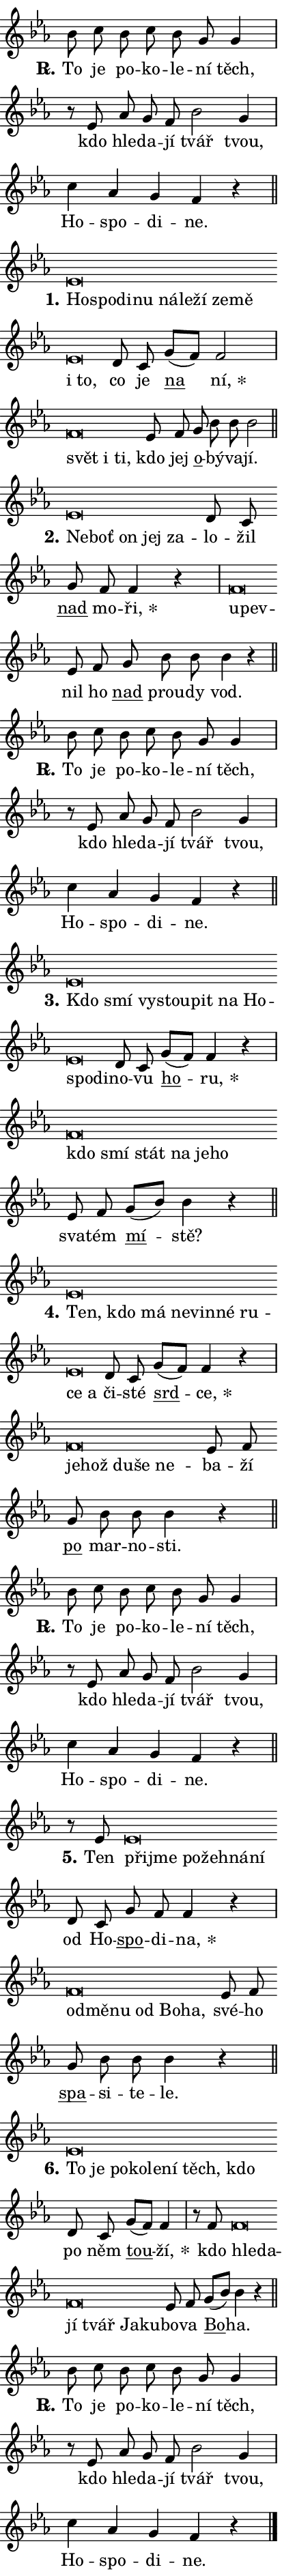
\version "2.24.0"
\header { tagline = "" }
\paper {
  indent = 0\cm
  top-margin = 0\cm
  right-margin = 0.13\cm % to fit lyric hyphens
  bottom-margin = 0\cm
  left-margin = 0\cm
  paper-width = 7\cm
  page-breaking = #ly:one-page-breaking
  system-system-spacing.basic-distance = #11
  score-system-spacing.basic-distance = #11
  ragged-last = ##f
}


%% Author: Thomas Morley
%% https://lists.gnu.org/archive/html/lilypond-user/2020-05/msg00002.html
#(define (line-position grob)
"Returns position of @var[grob} in current system:
   @code{'start}, if at first time-step
   @code{'end}, if at last time-step
   @code{'middle} otherwise
"
  (let* ((col (ly:item-get-column grob))
         (ln (ly:grob-object col 'left-neighbor))
         (rn (ly:grob-object col 'right-neighbor))
         (col-to-check-left (if (ly:grob? ln) ln col))
         (col-to-check-right (if (ly:grob? rn) rn col))
         (break-dir-left
           (and
             (ly:grob-property col-to-check-left 'non-musical #f)
             (ly:item-break-dir col-to-check-left)))
         (break-dir-right
           (and
             (ly:grob-property col-to-check-right 'non-musical #f)
             (ly:item-break-dir col-to-check-right))))
        (cond ((eqv? 1 break-dir-left) 'start)
              ((eqv? -1 break-dir-right) 'end)
              (else 'middle))))

#(define (tranparent-at-line-position vctor)
  (lambda (grob)
  "Relying on @code{line-position} select the relevant enry from @var{vctor}.
Used to determine transparency,"
    (case (line-position grob)
      ((end) (not (vector-ref vctor 0)))
      ((middle) (not (vector-ref vctor 1)))
      ((start) (not (vector-ref vctor 2))))))

noteHeadBreakVisibility =
#(define-music-function (break-visibility)(vector?)
"Makes @code{NoteHead}s transparent relying on @var{break-visibility}"
#{
  \override NoteHead.transparent =
    #(tranparent-at-line-position break-visibility)
#})

#(define delete-ledgers-for-transparent-note-heads
  (lambda (grob)
    "Reads whether a @code{NoteHead} is transparent.
If so this @code{NoteHead} is removed from @code{'note-heads} from
@var{grob}, which is supposed to be @code{LedgerLineSpanner}.
As a result ledgers are not printed for this @code{NoteHead}"
    (let* ((nhds-array (ly:grob-object grob 'note-heads))
           (nhds-list
             (if (ly:grob-array? nhds-array)
                 (ly:grob-array->list nhds-array)
                 '()))
           ;; Relies on the transparent-property being done before
           ;; Staff.LedgerLineSpanner.after-line-breaking is executed.
           ;; This is fragile ...
           (to-keep
             (remove
               (lambda (nhd)
                 (ly:grob-property nhd 'transparent #f))
               nhds-list)))
      ;; TODO find a better method to iterate over grob-arrays, similiar
      ;; to filter/remove etc for lists
      ;; For now rebuilt from scratch
      (set! (ly:grob-object grob 'note-heads)  '())
      (for-each
        (lambda (nhd)
          (ly:pointer-group-interface::add-grob grob 'note-heads nhd))
        to-keep))))

squashNotes = {
  \override NoteHead.X-extent = #'(-0.2 . 0.2)
  \override NoteHead.Y-extent = #'(-0.75 . 0)
  \override NoteHead.stencil =
    #(lambda (grob)
       (let ((pos (ly:grob-property grob 'staff-position)))
         (begin
           (if (< pos -7) (display "ERROR: Lower brevis then expected\n") (display ""))
           (if (<= pos -6) ly:text-interface::print ly:note-head::print))))
}
unSquashNotes = {
  \revert NoteHead.X-extent
  \revert NoteHead.Y-extent
  \revert NoteHead.stencil
}

hideNotes = \noteHeadBreakVisibility #begin-of-line-visible
unHideNotes = \noteHeadBreakVisibility #all-visible

% work-around for resetting accidentals
% https://lilypond.org/doc/v2.23/Documentation/notation/displaying-rhythms#unmetered-music
cadenzaMeasure = {
  \cadenzaOff
  \partial 1024 s1024
  \cadenzaOn
}

#(define-markup-command (accent layout props text) (markup?)
  "Underline accented syllable"
  (interpret-markup layout props
    #{\markup \override #'(offset . 4.3) \underline { #text }#}))

responsum = \markup \concat {
  "R" \hspace #-1.05 \path #0.1 #'((moveto 0 0.07) (lineto 0.9 0.8)) \hspace #0.05 "."
}

spaceSize = #0.6828661417322834 % exact space size for TeX Gyre Schola

\layout {
  \context {
    \Staff
    \remove "Time_signature_engraver"
    \override LedgerLineSpanner.after-line-breaking = #delete-ledgers-for-transparent-note-heads
  }
  \context {
    \Lyrics {
      \override LyricSpace.minimum-distance = \spaceSize
      \override LyricText.font-name = #"TeX Gyre Schola"
      \override LyricText.font-size = 1
      \override StanzaNumber.font-name = #"TeX Gyre Schola Bold"
      \override StanzaNumber.font-size = 1
    }
  }
  \context {
    \Score 
    \override NoteHead.text =
      #(lambda (grob) 
        (let ((pos (ly:grob-property grob 'staff-position)))
          #{\markup {
            \combine
              \halign #-0.55 \raise #(if (= pos -6) 0 0.5) \override #'(thickness . 2) \draw-line #'(3.2 . 0)
              \musicglyph "noteheads.sM1"
          }#}))
  }
}

% magnetic-lyrics.ily
%
%   written by
%     Jean Abou Samra <jean@abou-samra.fr>
%     Werner Lemberg <wl@gnu.org>
%
%   adapted by
%     Jiri Hon <jiri.hon@gmail.com>
%
% Version 2022-Apr-15

% https://www.mail-archive.com/lilypond-user@gnu.org/msg149350.html

#(define (Left_hyphen_pointer_engraver context)
   "Collect syllable-hyphen-syllable occurrences in lyrics and store
them in properties.  This engraver only looks to the left.  For
example, if the lyrics input is @code{foo -- bar}, it does the
following.

@itemize @bullet
@item
Set the @code{text} property of the @code{LyricHyphen} grob between
@q{foo} and @q{bar} to @code{foo}.

@item
Set the @code{left-hyphen} property of the @code{LyricText} grob with
text @q{foo} to the @code{LyricHyphen} grob between @q{foo} and
@q{bar}.
@end itemize

Use this auxiliary engraver in combination with the
@code{lyric-@/text::@/apply-@/magnetic-@/offset!} hook."
   (let ((hyphen #f)
         (text #f))
     (make-engraver
      (acknowledgers
       ((lyric-syllable-interface engraver grob source-engraver)
        (set! text grob)))
      (end-acknowledgers
       ((lyric-hyphen-interface engraver grob source-engraver)
        ;(when (not (grob::has-interface grob 'lyric-space-interface))
          (set! hyphen grob)));)
      ((stop-translation-timestep engraver)
       (when (and text hyphen)
         (ly:grob-set-object! text 'left-hyphen hyphen))
       (set! text #f)
       (set! hyphen #f)))))

#(define (lyric-text::apply-magnetic-offset! grob)
   "If the space between two syllables is less than the value in
property @code{LyricText@/.details@/.squash-threshold}, move the right
syllable to the left so that it gets concatenated with the left
syllable.

Use this function as a hook for
@code{LyricText@/.after-@/line-@/breaking} if the
@code{Left_@/hyphen_@/pointer_@/engraver} is active."
   (let ((hyphen (ly:grob-object grob 'left-hyphen #f)))
     (when hyphen
       (let ((left-text (ly:spanner-bound hyphen LEFT)))
         (when (grob::has-interface left-text 'lyric-syllable-interface)
           (let* ((common (ly:grob-common-refpoint grob left-text X))
                  (this-x-ext (ly:grob-extent grob common X))
                  (left-x-ext
                   (begin
                     ;; Trigger magnetism for left-text.
                     (ly:grob-property left-text 'after-line-breaking)
                     (ly:grob-extent left-text common X)))
                  ;; `delta` is the gap width between two syllables.
                  (delta (- (interval-start this-x-ext)
                            (interval-end left-x-ext)))
                  (details (ly:grob-property grob 'details))
                  (threshold (assoc-get 'squash-threshold details 0.2)))
             (when (< delta threshold)
               (let* (;; We have to manipulate the input text so that
                      ;; ligatures crossing syllable boundaries are not
                      ;; disabled.  For languages based on the Latin
                      ;; script this is essentially a beautification.
                      ;; However, for non-Western scripts it can be a
                      ;; necessity.
                      (lt (ly:grob-property left-text 'text))
                      (rt (ly:grob-property grob 'text))
                      (is-space (grob::has-interface hyphen 'lyric-space-interface))
                      (space (if is-space " " ""))
                      (extra-delta (if is-space spaceSize 0))
                      ;; Append new syllable.
                      (ltrt-space (if (and (string? lt) (string? rt))
                                (string-append lt space rt)
                                (make-concat-markup (list lt space rt))))
                      ;; Right-align `ltrt` to the right side.
                      (ltrt-space-markup (grob-interpret-markup
                               grob
                               (make-translate-markup
                                (cons (interval-length this-x-ext) 0)
                                (make-right-align-markup ltrt-space)))))
                 (begin
                   ;; Don't print `left-text`.
                   (ly:grob-set-property! left-text 'stencil #f)
                   ;; Set text and stencil (which holds all collected
                   ;; syllables so far) and shift it to the left.
                   (ly:grob-set-property! grob 'text ltrt-space)
                   (ly:grob-set-property! grob 'stencil ltrt-space-markup)
                   (ly:grob-translate-axis! grob (- (- delta extra-delta)) X))))))))))


#(define (lyric-hyphen::displace-bounds-first grob)
   ;; Make very sure this callback isn't triggered too early.
   (let ((left (ly:spanner-bound grob LEFT))
         (right (ly:spanner-bound grob RIGHT)))
     (ly:grob-property left 'after-line-breaking)
     (ly:grob-property right 'after-line-breaking)
     (ly:lyric-hyphen::print grob)))

squashThreshold = #0.4

\layout {
  \context {
    \Lyrics
    \consists #Left_hyphen_pointer_engraver
    \override LyricText.after-line-breaking =
      #lyric-text::apply-magnetic-offset!
    \override LyricHyphen.stencil = #lyric-hyphen::displace-bounds-first
    \override LyricText.details.squash-threshold = \squashThreshold
    \override LyricHyphen.minimum-distance = 0
    \override LyricHyphen.minimum-length = \squashThreshold
  }
}

squashText = \override LyricText.details.squash-threshold = 9999
unSquashText = \override LyricText.details.squash-threshold = \squashThreshold

leftText = \override LyricText.self-alignment-X = #LEFT
unLeftText = \revert LyricText.self-alignment-X

starOffset = #(lambda (grob) 
                (let ((x_offset (ly:self-alignment-interface::aligned-on-x-parent grob)))
                  (if (= x_offset 0) 0 (+ x_offset 1.2))))

star = #(define-music-function (syllable)(string?)
"Append star separator at the end of a syllable"
#{
  \once \override LyricText.X-offset = #starOffset
  \lyricmode { \markup {
    #syllable
    \override #'((font-name . "TeX Gyre Schola Bold")) \hspace #0.2 \lower #0.65 \larger "*"
  } }
#})

starAccent = #(define-music-function (syllable)(string?)
"Append star separator at the end of a syllable and make accent"
#{
  \once \override LyricText.X-offset = #starOffset
  \lyricmode { \markup {
    \accent #syllable
    \override #'((font-name . "TeX Gyre Schola Bold")) \hspace #0.2 \lower #0.65 \larger "*"
  } }
#})

breath = #(define-music-function (syllable)(string?)
"Append breathing indicator at the end of a syllable"
#{
  \lyricmode { \markup { #syllable "+" } }
#})

optionalBreath = #(define-music-function (syllable)(string?)
"Append optional breathing indicator at the end of a syllable"
#{
  \lyricmode { \markup { #syllable "(+)" } }
#})


\score {
    <<
        \new Voice = "melody" { \cadenzaOn \key es \major \relative { bes'8 c bes c bes g g4 \cadenzaMeasure \bar "|" r8 es as g f bes2 g4 \cadenzaMeasure \bar "|" c as g f r \cadenzaMeasure \bar "||" \break } }
        \new Lyrics \lyricsto "melody" { \lyricmode { \set stanza = \responsum
To je po -- ko -- le -- ní těch, kdo hle -- da -- jí tvář tvou, Ho -- spo -- di -- ne. } }
    >>
    \layout {}
}

\score {
    <<
        \new Voice = "melody" { \cadenzaOn \key es \major \relative { \squashNotes es'\breve*1/16 \hideNotes \breve*1/16 \bar "" \breve*1/16 \bar "" \breve*1/16 \bar "" \breve*1/16 \bar "" \breve*1/16 \bar "" \breve*1/16 \bar "" \breve*1/16 \bar "" \breve*1/16 \bar "" \breve*1/16 \breve*1/16 \bar "" \unHideNotes \unSquashNotes d8 c \bar "" g'[( f)] f2 \cadenzaMeasure \bar "|" \squashNotes f\breve*1/16 \hideNotes \breve*1/16 \breve*1/16 \bar "" \unHideNotes \unSquashNotes es8 f \bar "" g bes bes bes2 \cadenzaMeasure \bar "||" \break } }
        \new Lyrics \lyricsto "melody" { \lyricmode { \set stanza = "1."
\leftText Ho -- \squashText spo -- di -- nu ná -- le -- ží ze -- mě i to, \unLeftText \unSquashText co je \markup \accent na \star ní, \leftText svět \squashText i ti, \unLeftText \unSquashText kdo jej \markup \accent o -- bý -- va -- jí. } }
    >>
    \layout {}
}

\score {
    <<
        \new Voice = "melody" { \cadenzaOn \key es \major \relative { \squashNotes es'\breve*1/16 \hideNotes \breve*1/16 \bar "" \breve*1/16 \bar "" \breve*1/16 \breve*1/16 \bar "" \unHideNotes \unSquashNotes d8 c \bar "" g' f f4 r \cadenzaMeasure \bar "|" \squashNotes f\breve*1/16 \hideNotes \breve*1/16 \bar "" \unHideNotes \unSquashNotes es8 f \bar "" g bes bes bes4 r \cadenzaMeasure \bar "||" \break } }
        \new Lyrics \lyricsto "melody" { \lyricmode { \set stanza = "2."
\leftText Ne -- \squashText boť on jej za -- \unLeftText \unSquashText lo -- žil \markup \accent nad mo -- \star ři, \leftText u -- \squashText pev -- \unLeftText \unSquashText nil ho \markup \accent nad prou -- dy vod. } }
    >>
    \layout {}
}

\score {
    <<
        \new Voice = "melody" { \cadenzaOn \key es \major \relative { bes'8 c bes c bes g g4 \cadenzaMeasure \bar "|" r8 es as g f bes2 g4 \cadenzaMeasure \bar "|" c as g f r \cadenzaMeasure \bar "||" \break } }
        \new Lyrics \lyricsto "melody" { \lyricmode { \set stanza = \responsum
To je po -- ko -- le -- ní těch, kdo hle -- da -- jí tvář tvou, Ho -- spo -- di -- ne. } }
    >>
    \layout {}
}

\score {
    <<
        \new Voice = "melody" { \cadenzaOn \key es \major \relative { \squashNotes es'\breve*1/16 \hideNotes \breve*1/16 \bar "" \breve*1/16 \bar "" \breve*1/16 \bar "" \breve*1/16 \bar "" \breve*1/16 \bar "" \breve*1/16 \bar "" \breve*1/16 \breve*1/16 \bar "" \unHideNotes \unSquashNotes d8 c \bar "" g'[( f)] f4 r \cadenzaMeasure \bar "|" \squashNotes f\breve*1/16 \hideNotes \breve*1/16 \bar "" \breve*1/16 \bar "" \breve*1/16 \bar "" \breve*1/16 \breve*1/16 \bar "" \unHideNotes \unSquashNotes es8 f \bar "" g[( bes)] bes4 r \cadenzaMeasure \bar "||" \break } }
        \new Lyrics \lyricsto "melody" { \lyricmode { \set stanza = "3."
\leftText Kdo \squashText smí vy -- stou -- pit na Ho -- spo -- di -- \unLeftText \unSquashText no -- vu \markup \accent ho -- \star ru, \leftText kdo \squashText smí stát na je -- ho \unLeftText \unSquashText sva -- tém \markup \accent mí -- stě? } }
    >>
    \layout {}
}

\score {
    <<
        \new Voice = "melody" { \cadenzaOn \key es \major \relative { \squashNotes es'\breve*1/16 \hideNotes \breve*1/16 \bar "" \breve*1/16 \bar "" \breve*1/16 \bar "" \breve*1/16 \bar "" \breve*1/16 \bar "" \breve*1/16 \bar "" \breve*1/16 \breve*1/16 \bar "" \unHideNotes \unSquashNotes d8 c \bar "" g'[( f)] f4 r \cadenzaMeasure \bar "|" \squashNotes f\breve*1/16 \hideNotes \breve*1/16 \bar "" \breve*1/16 \bar "" \breve*1/16 \breve*1/16 \bar "" \unHideNotes \unSquashNotes es8 f \bar "" g bes bes bes4 r \cadenzaMeasure \bar "||" \break } }
        \new Lyrics \lyricsto "melody" { \lyricmode { \set stanza = "4."
\leftText Ten, \squashText kdo má ne -- vin -- né ru -- ce a \unLeftText \unSquashText či -- sté \markup \accent srd -- \star ce, \leftText je -- \squashText hož du -- še ne -- \unLeftText \unSquashText ba -- ží \markup \accent po mar -- no -- sti. } }
    >>
    \layout {}
}

\score {
    <<
        \new Voice = "melody" { \cadenzaOn \key es \major \relative { bes'8 c bes c bes g g4 \cadenzaMeasure \bar "|" r8 es as g f bes2 g4 \cadenzaMeasure \bar "|" c as g f r \cadenzaMeasure \bar "||" \break } }
        \new Lyrics \lyricsto "melody" { \lyricmode { \set stanza = \responsum
To je po -- ko -- le -- ní těch, kdo hle -- da -- jí tvář tvou, Ho -- spo -- di -- ne. } }
    >>
    \layout {}
}

\score {
    <<
        \new Voice = "melody" { \cadenzaOn \key es \major \relative { r8 es'8 \squashNotes es\breve*1/16 \hideNotes \breve*1/16 \bar "" \breve*1/16 \bar "" \breve*1/16 \bar "" \breve*1/16 \breve*1/16 \bar "" \unHideNotes \unSquashNotes d8 c \bar "" g' f f4 r \cadenzaMeasure \bar "|" \squashNotes f\breve*1/16 \hideNotes \breve*1/16 \bar "" \breve*1/16 \bar "" \breve*1/16 \bar "" \breve*1/16 \breve*1/16 \bar "" \unHideNotes \unSquashNotes es8 f \bar "" g bes bes bes4 r \cadenzaMeasure \bar "||" \break } }
        \new Lyrics \lyricsto "melody" { \lyricmode { \set stanza = "5."
Ten \leftText při -- \squashText jme po -- žeh -- ná -- ní \unLeftText \unSquashText od Ho -- \markup \accent spo -- di -- \star na, \leftText od -- \squashText mě -- nu od Bo -- ha, \unLeftText \unSquashText své -- ho \markup \accent spa -- si -- te -- le. } }
    >>
    \layout {}
}

\score {
    <<
        \new Voice = "melody" { \cadenzaOn \key es \major \relative { \squashNotes es'\breve*1/16 \hideNotes \breve*1/16 \bar "" \breve*1/16 \bar "" \breve*1/16 \bar "" \breve*1/16 \bar "" \breve*1/16 \bar "" \breve*1/16 \breve*1/16 \bar "" \unHideNotes \unSquashNotes d8 c \bar "" g'[( f)] f4 \cadenzaMeasure \bar "|" r8 f8 \squashNotes f\breve*1/16 \hideNotes \breve*1/16 \bar "" \breve*1/16 \bar "" \breve*1/16 \bar "" \breve*1/16 \breve*1/16 \bar "" \unHideNotes \unSquashNotes es8 f \bar "" g[( bes)] bes4 r \cadenzaMeasure \bar "||" \break } }
        \new Lyrics \lyricsto "melody" { \lyricmode { \set stanza = "6."
\leftText To \squashText je po -- ko -- le -- ní těch, kdo \unLeftText \unSquashText po něm \markup \accent tou -- \star ží, kdo \leftText hle -- \squashText da -- jí tvář Ja -- ku -- \unLeftText \unSquashText bo -- va \markup \accent Bo -- ha. } }
    >>
    \layout {}
}

\score {
    <<
        \new Voice = "melody" { \cadenzaOn \key es \major \relative { bes'8 c bes c bes g g4 \cadenzaMeasure \bar "|" r8 es as g f bes2 g4 \cadenzaMeasure \bar "|" c as g f r \cadenzaMeasure \bar "||" \break } \bar "|." }
        \new Lyrics \lyricsto "melody" { \lyricmode { \set stanza = \responsum
To je po -- ko -- le -- ní těch, kdo hle -- da -- jí tvář tvou, Ho -- spo -- di -- ne. } }
    >>
    \layout {}
}
